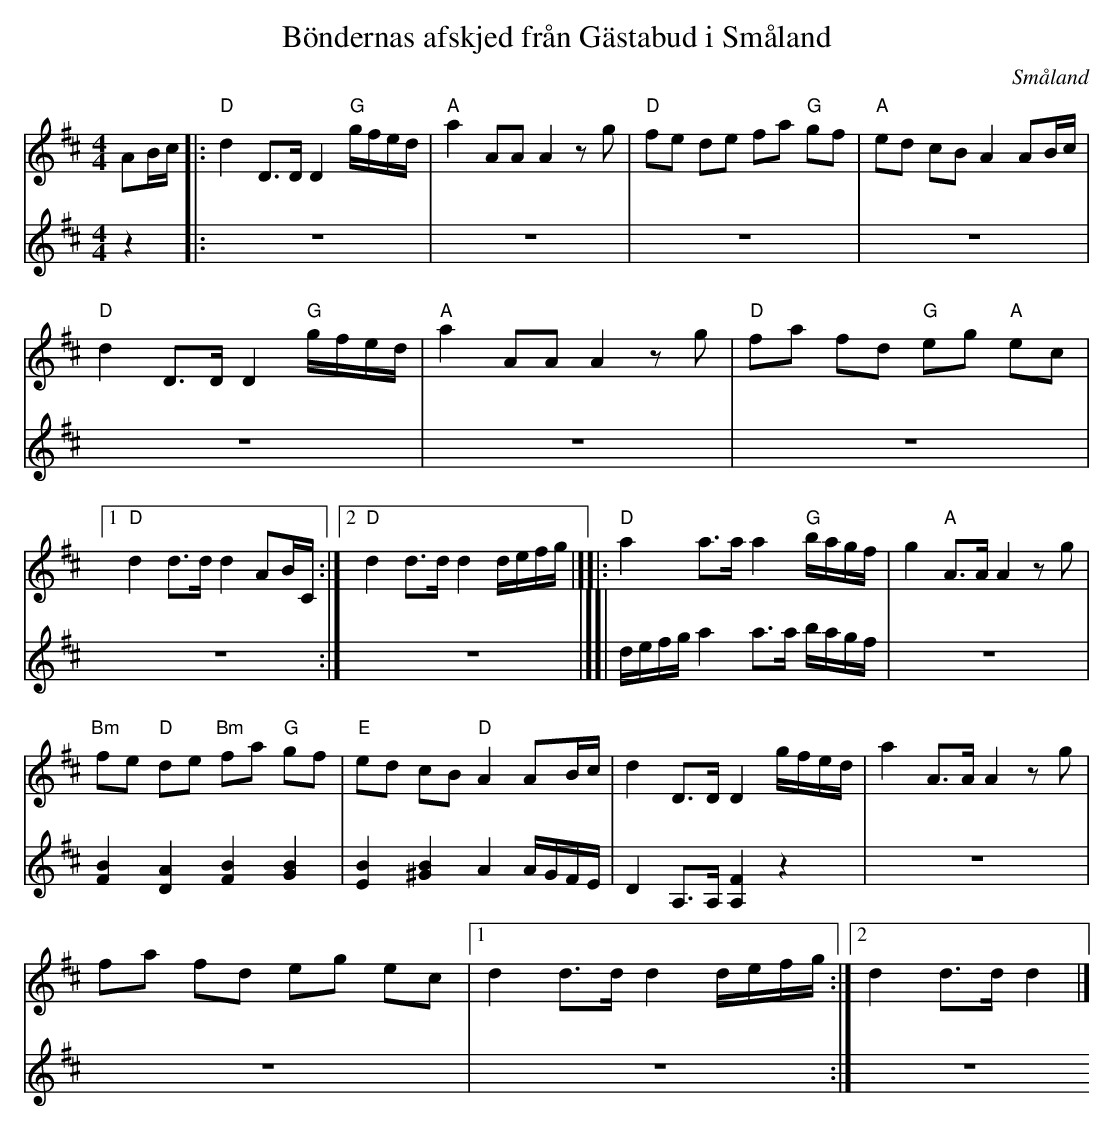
X:1
T:Böndernas afskjed från Gästabud i Småland
O:Småland
M:4/4
L:1/16
K:D
[V:1]A2Bc|:"D" d4 D3D D4 "G" gfed|"A" a4 A2A2 A4 z2g2|"D" f2e2 d2e2 f2a2 "G" g2f2|"A" e2d2 c2B2 A4 A2Bc|
[V:2]z4  |:z16                   |z16                |z16                        |z16                  |
[V:1]"D" d4 D3D D4 "G" gfed|"A" a4 A2A2 A4 z2g2|"D" f2a2 f2d2 "G" e2g2 "A" e2c2|
[V:2]z16                   |z16                |z16                            |
[V:1][1 "D" d4d3d d4 A2BC:|[2 "D" d4 d3d d4 defg|][|:"D" a4 a3a a4 "G" bagf|g4 "A" A3A A4 z2g2|
[V:2]z16                 :|z16                  |][|defg a4 a3a bagf       |z16               |
[V:1]"Bm" f2e2 "D" d2e2 "Bm" f2a2 "G" g2f2|"E" e2d2 c2B2 "D" A4 A2Bc|d4 D3D D4 gfed      |a4 A3A A4 z2g2|
[V:2][F4 B4][D4 A4][F4 B4][G4 B4]         |[E4 B4][^G4 B4] A4 AGFE  |D4 A,3A, [A,4 F4] z4|z16|
[V:1]f2a2 f2d2 e2g2 e2c2|[1 d4 d3d d4 defg:|[2 d4 d3d d4|]
[V:2]z16                |z16              :|z16         |]
